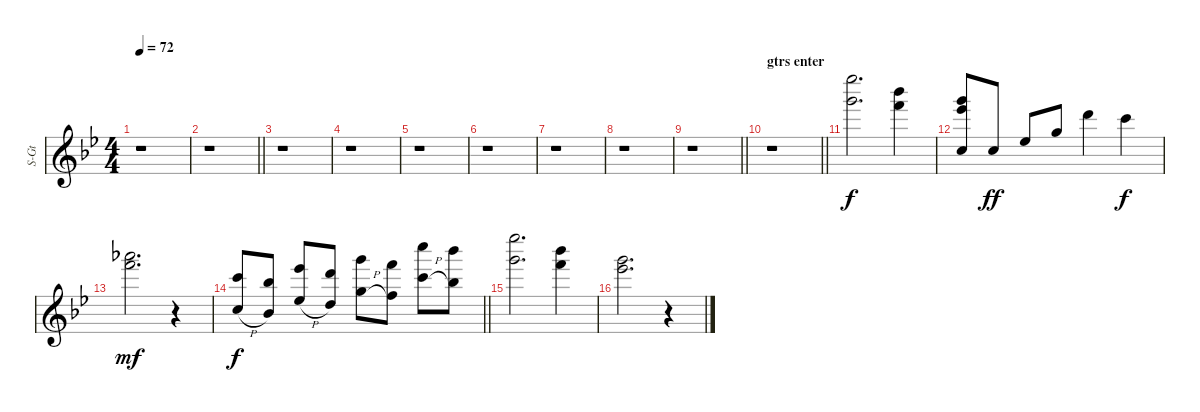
\bracketExtendMode groupsimilarinstruments
\otherSystemsTrackNameOrientation horizontal
\track ("Choir" "S-Gt") {instrument flute}
\staff {score}
\tuning (E5 B4 G4 D4 A3 E3)
\displaytranspose 12
\ts (4 4)
\tempo 72
\clef g2
\ks bb
r.1{dy f beam Down} |
\barLineRight lightlight
r.1{beam Down} |
r.1{beam Down} |
r.1{beam Down} |
r.1{beam Down} |
r.1{beam Down} |
r.1{beam Down} |
r.1{beam Down} |
\barLineRight lightlight
r.1{beam Down} |
\section ("" "gtrs enter")
\barLineRight lightlight
r.1{beam Down} |
(11.1{acc b} 12.3{acc forcenatural}).2{d beam Down} (6.1{acc b} 6.2{acc forcenatural}).4{beam Down} |
(3.1{acc forcenatural} 4.2{acc b} 3.5{acc forcenatural}).8{beam Up} 3.5{acc forcenatural}.8{dy ff beam Up} 1.4{acc b}.8{beam Up} 0.3{acc forcenatural}.8{beam Up} 3.2{acc forcenatural}.4{beam Down} 1.2{acc forcenatural}.4{dy f beam Down} |
(4.1{acc b} 6.2{acc forcenatural}).2{d dy mf beam Down} r.4{beam Down} |
\barLineRight lightlight
(5.3{h acc forcenatural} 3.5{h acc forcenatural}).8{dy f beam Up} (3.3{acc b} 1.5{acc b}).8{beam Up} (4.2{h acc b} 1.4{h acc b}).8{beam Up} (3.2{acc forcenatural} 0.4{acc forcenatural}).8{beam Up} (3.1{h acc forcenatural} 5.4{h acc forcenatural}).8{beam Down} (1.1{acc forcenatural} 3.4{acc forcenatural}).8{beam Down} (8.1{h acc forcenatural} 5.3{h acc forcenatural}).8{beam Down} (6.1{acc b} 3.3{acc b}).8{beam Down} |
(11.1{acc b} 8.2{acc forcenatural}).2{d beam Down} (6.1{acc b} 6.2{acc forcenatural}).4{beam Down} |
(3.1{acc forcenatural} 4.2{acc b}).2{d beam Down} r.4{beam Down}
